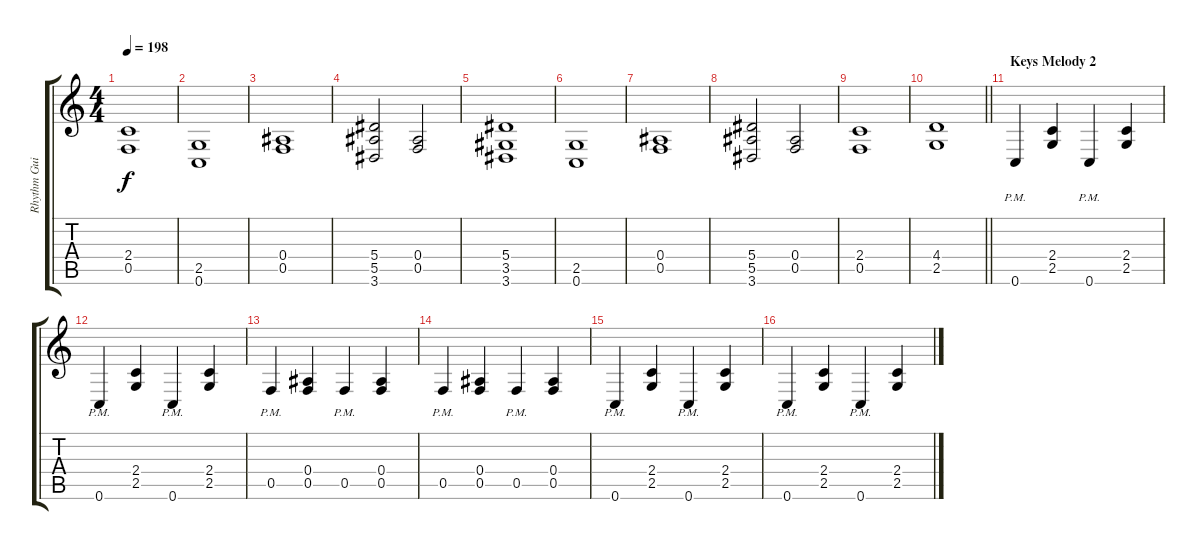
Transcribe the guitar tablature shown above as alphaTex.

\track ("Rhythm Guitar" "Rhythm Gui") {instrument distortionguitar}
\staff {score tabs}
\tuning (C4 G3 Eb3 Bb2 F2 C2) {hide}
\ts (4 4)
\tempo 198
\clef g2
\ks c
(2.4 0.5).1{dy f} |
(2.5 0.6).1 |
(0.4 0.5).1 |
(5.4 5.5 3.6).2 (0.4 0.5).2 |
(5.4 3.5 3.6).1 |
(2.5 0.6).1 |
(0.4 0.5).1 |
(5.4 5.5 3.6).2 (0.4 0.5).2 |
(2.4 0.5).1 |
\barLineRight lightlight
(4.4 2.5).1 |
\section ("" "Keys Melody 2")
0.6{pm}.4 (2.4 2.5).4 0.6{pm}.4 (2.4 2.5).4 |
0.6{pm}.4 (2.4 2.5).4 0.6{pm}.4 (2.4 2.5).4 |
0.5{pm}.4 (0.4 0.5).4 0.5{pm}.4 (0.4 0.5).4 |
0.5{pm}.4 (0.4 0.5).4 0.5{pm}.4 (0.4 0.5).4 |
0.6{pm}.4 (2.4 2.5).4 0.6{pm}.4 (2.4 2.5).4 |
0.6{pm}.4 (2.4 2.5).4 0.6{pm}.4 (2.4 2.5).4
